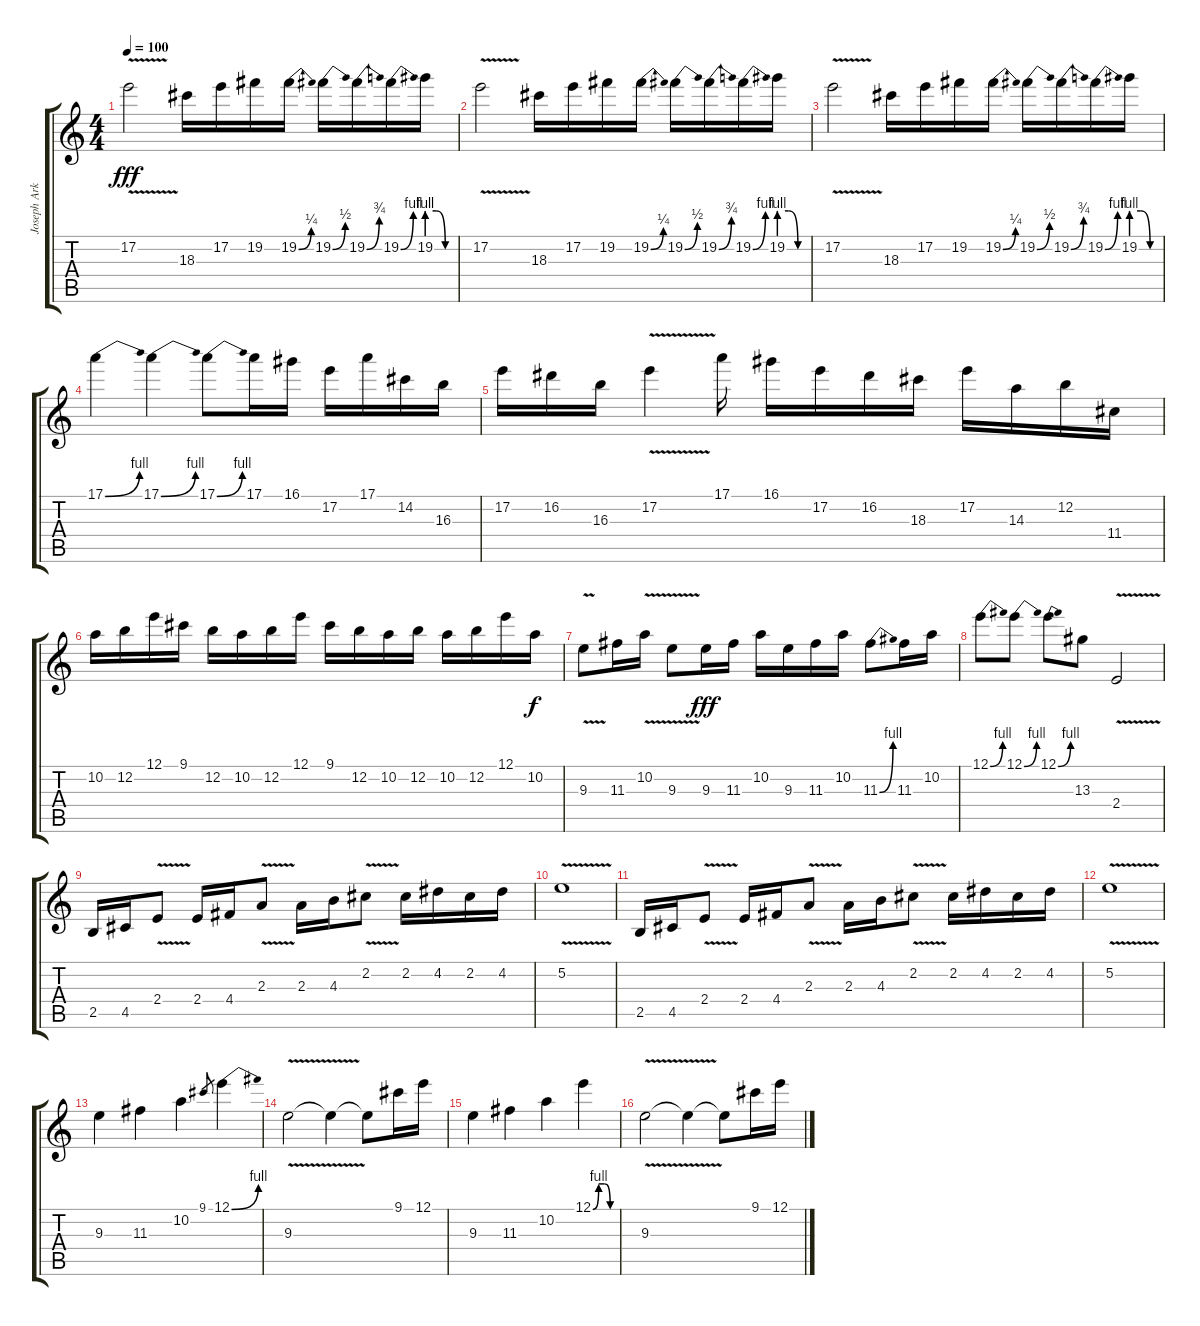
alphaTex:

\track ("Joseph Arkansas" "Joseph Ark") {instrument overdrivenguitar}
\staff {score tabs}
\tuning (E4 B3 G3 D3 A2 E2) {hide}
\ts (4 4)
\tempo 100
\clef g2
\ks c
17.2{v}.2{dy fff volume 12} 18.3.16 17.2.16 19.2.16 19.2{be (bend 0 0 60 1)}.16 19.2{be (bend 0 0 60 2)}.16 19.2{be (bend 0 0 60 3)}.16 19.2{be (bend 0 0 60 4)}.16 19.2{be (custom 0 4 20 4 40 0 60 0)}.16 |
17.2{v}.2 18.3.16 17.2.16 19.2.16 19.2{be (bend 0 0 60 1)}.16 19.2{be (bend 0 0 60 2)}.16 19.2{be (bend 0 0 60 3)}.16 19.2{be (bend 0 0 60 4)}.16 19.2{be (custom 0 4 20 4 40 0 60 0)}.16 |
17.2{v}.2 18.3.16 17.2.16 19.2.16 19.2{be (bend 0 0 60 1)}.16 19.2{be (bend 0 0 60 2)}.16 19.2{be (bend 0 0 60 3)}.16 19.2{be (bend 0 0 60 4)}.16 19.2{be (custom 0 4 20 4 40 0 60 0)}.16 |
17.1{be (bend 0 0 60 4)}.4 17.1{be (bend 0 0 60 4)}.4 17.1{be (bend 0 0 60 4)}.8 17.1.16 16.1.16 17.2.16 17.1.16 14.2.16 16.3.16 |
17.2.16{volume 16} 16.2.16 16.3.16 17.2{v}.4 17.1.16 16.1.16 17.2.16 16.2.16 18.3.16 17.2.16 14.3.16 12.2.16 11.4.16 |
10.2.16 12.2.16 12.1.16 9.1.16 12.2.16 10.2.16 12.2.16 12.1.16 9.1.16 12.2.16 10.2.16 12.2.16 10.2.16 12.2.16 12.1.16 10.2.16{dy f} |
9.3{v}.8 11.3.16 10.2{v}.16 9.3{v}.8 9.3.16{dy fff} 11.3.16 10.2.16 9.3.16 11.3.16 10.2.16 11.3{be (bend 0 0 60 4)}.8 11.3.16 10.2.16 |
12.1{be (bend 0 0 60 4)}.8 12.1{be (bend 0 0 60 4)}.8 12.1{be (bend 0 0 60 4)}.8 13.3.8 2.4{v}.2 |
2.5.16{volume 16} 4.5.16 2.4{v}.8 2.4.16 4.4.16 2.3{v}.8 2.3.16 4.3.16 2.2{v}.8 2.2.16 4.2.16 2.2.16 4.2.16 |
5.2{v}.1 |
2.5.16 4.5.16 2.4{v}.8 2.4.16 4.4.16 2.3{v}.8 2.3.16 4.3.16 2.2{v}.8 2.2.16 4.2.16 2.2.16 4.2.16 |
5.2{v}.1 |
9.3.4 11.3.4 10.2.4 9.1.8{gr} 12.1{be (bend 0 0 60 4)}.4 |
9.3{v}.2 9.3{t}.4 9.3{t}.8 9.1.16 12.1.16 |
9.3.4 11.3.4 10.2.4 12.1{be (custom 0 0 15 4 30 4 45 0 60 0)}.4 |
9.3{v}.2 9.3{t}.4 9.3{t}.8 9.1.16 12.1.16
